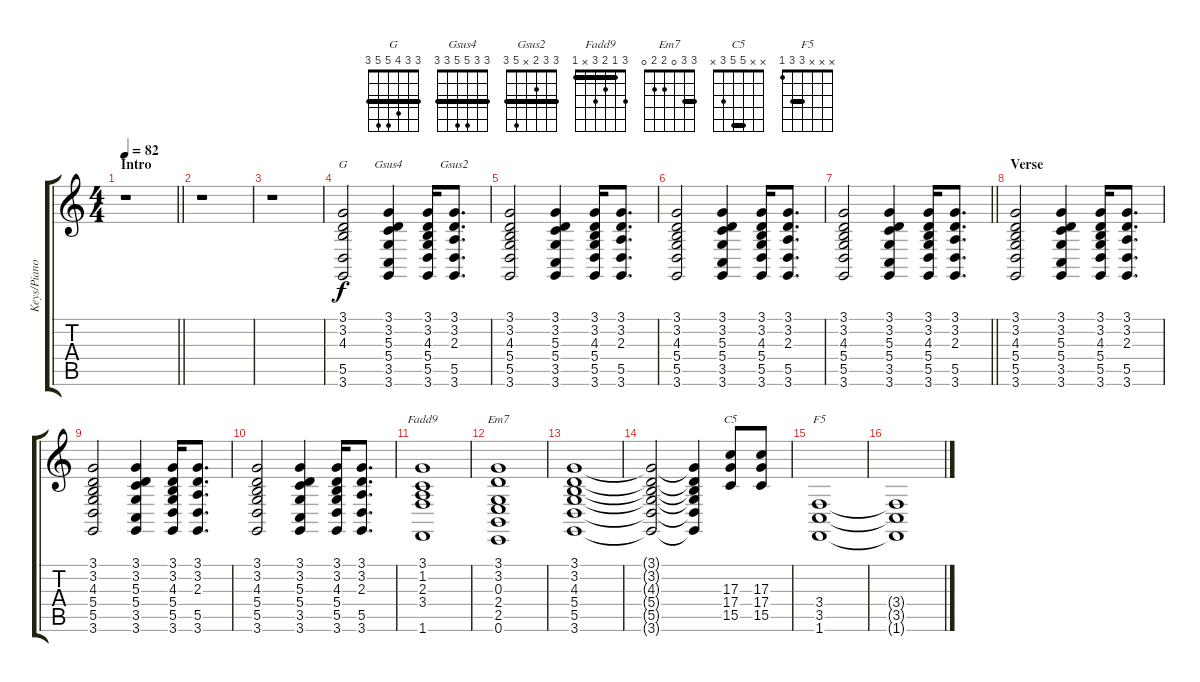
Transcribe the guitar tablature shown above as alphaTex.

\track ("Keys/Piano" "Keys/Piano") {instrument acousticgrandpiano}
\staff {score tabs}
\tuning (E4 B3 G3 D3 A2 E2) {hide}
\chord ("G" 3 3 4 5 5 3) {barre 3}
\chord ("Gsus4" 3 3 5 5 3 3) {barre 3}
\chord ("Gsus2" 3 3 2 x 5 3) {barre 3}
\chord ("Fadd9" 3 1 2 3 x 1) {barre 1}
\chord ("Em7" 3 3 0 2 2 0) {barre 3}
\chord ("C5" x x 5 5 3 x) {barre 5}
\chord ("F5" x x x 3 3 1) {barre 3}
\ts (4 4)
\section ("" "Intro")
\tempo 82
\clef g2
\barLineRight lightlight
\ks c
r.1{dy f instrument acousticgrandpiano} |
r.1 |
r.1 |
(3.1 3.2 4.3 5.5 3.6).2{ch "G"} (3.1 3.2 5.3 5.4 3.5 3.6).4{ch "Gsus4"} (3.1 3.2 4.3 5.4 5.5 3.6).16 (3.1 3.2 2.3 5.5 3.6).8{d ch "Gsus2"} |
(3.1 3.2 4.3 5.4 5.5 3.6).2 (3.1 3.2 5.3 5.4 3.5 3.6).4 (3.1 3.2 4.3 5.4 5.5 3.6).16 (3.1 3.2 2.3 5.5 3.6).8{d} |
(3.1 3.2 4.3 5.4 5.5 3.6).2 (3.1 3.2 5.3 5.4 3.5 3.6).4 (3.1 3.2 4.3 5.4 5.5 3.6).16 (3.1 3.2 2.3 5.5 3.6).8{d} |
\barLineRight lightlight
(3.1 3.2 4.3 5.4 5.5 3.6).2 (3.1 3.2 5.3 5.4 3.5 3.6).4 (3.1 3.2 4.3 5.4 5.5 3.6).16 (3.1 3.2 2.3 5.5 3.6).8{d} |
\section ("" "Verse")
(3.1 3.2 4.3 5.4 5.5 3.6).2 (3.1 3.2 5.3 5.4 3.5 3.6).4 (3.1 3.2 4.3 5.4 5.5 3.6).16 (3.1 3.2 2.3 5.5 3.6).8{d} |
(3.1 3.2 4.3 5.4 5.5 3.6).2 (3.1 3.2 5.3 5.4 3.5 3.6).4 (3.1 3.2 4.3 5.4 5.5 3.6).16 (3.1 3.2 2.3 5.5 3.6).8{d} |
(3.1 3.2 4.3 5.4 5.5 3.6).2 (3.1 3.2 5.3 5.4 3.5 3.6).4 (3.1 3.2 4.3 5.4 5.5 3.6).16 (3.1 3.2 2.3 5.5 3.6).8{d} |
(3.1 1.2 2.3 3.4 1.6).1{ch "Fadd9"} |
(3.1 3.2 0.3 2.4 2.5 0.6).1{ch "Em7"} |
(3.1 3.2 4.3 5.4 5.5 3.6).1 |
(3.1{t} 3.2{t} 4.3{t} 5.4{t} 5.5{t} 3.6{t}).2 (3.1{t} 3.2{t} 4.3{t} 5.4{t} 5.5{t} 3.6{t}).4 (17.3 17.4 15.5).8{ch "C5"} (17.3 17.4 15.5).8 |
(3.4 3.5 1.6).1{ch "F5"} |
(3.4{t} 3.5{t} 1.6{t}).1
